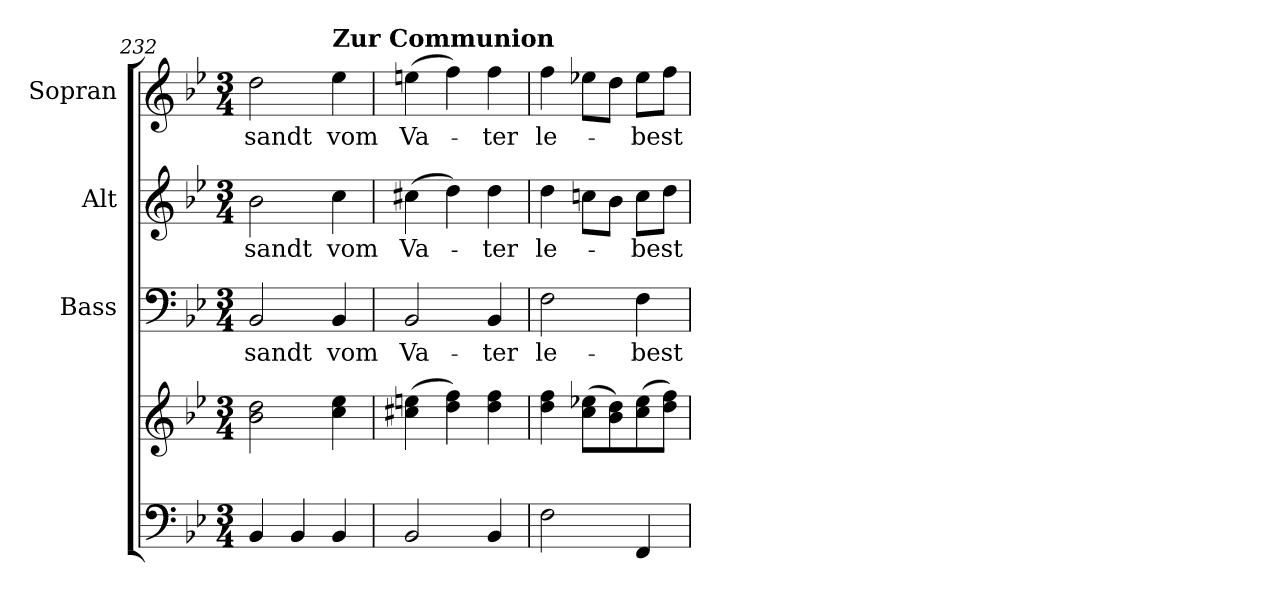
**kern	**kern	**kern	**text	**kern	**text	**kern	**text
*part4	*part4	*part3	*part3	*part2	*part2	*part1	*part1
*staff5	*staff4	*staff3	*staff3	*staff2	*staff2	*staff1	*staff1
*	*	*I"Bass	*	*I"Alt	*	*I"Sopran	*
*	*	*I'B.	*	*I'A.	*	*I'S.	*
*clefF4	*clefG2	*clefF4	*	*clefG2	*	*clefG2	*
*k[b-e-]	*k[b-e-]	*k[b-e-]	*	*k[b-e-]	*	*k[b-e-]	*
*B-:	*B-:	*B-:	*	*B-:	*	*B-:	*
*M3/4	*M3/4	*M3/4	*	*M3/4	*	*M3/4	*
=232	=232	=232	=232	=232	=232	=232	=232
!	!	!	!LO:LY:b	!	!LO:LY:b	!	!LO:LY:b
4BB-/	2b-\ 2dd\	2BB-/	-sandt	2b-\	-sandt	2dd\	-sandt
4BB-/	.	.	.	.	.	.	.
!	!	!	!	!	!	!LO:TX:a:B:t=Zur Communion	!
!	!	!	!LO:LY:b	!	!LO:LY:b	!	!LO:LY:b
4BB-/	4cc\ 4ee-\	4BB-/	vom	4cc\	vom	4ee-\	vom
=233	=233	=233	=233	=233	=233	=233	=233
!	!	!	!LO:LY:b	!	!LO:LY:b	!	!LO:LY:b
2BB-/	(>4cc#X\ 4een\	2BB-/	Va-	(>4cc#X\	Va-	(>4een\	Va-
.	4dd\ 4ff\)	.	.	4dd\)	.	4ff\)	.
!	!	!	!LO:LY:b	!	!LO:LY:b	!	!LO:LY:b
4BB-/	4dd\ 4ff\	4BB-/	-ter	4dd\	-ter	4ff\	-ter
=234	=234	=234	=234	=234	=234	=234	=234
!	!	!	!LO:LY:b	!	!LO:LY:b	!	!LO:LY:b
2F\	4dd\ 4ff\	2F\	le-	4dd\	le-	4ff\	le-
.	(>8cc\ 8ee-X\L	.	.	8ccn\L	.	8ee-X\L	.
.	8b-\ 8dd\)	.	.	8b-\J	.	8dd\J	.
!	!	!	!LO:LY:b	!	!LO:LY:b	!	!LO:LY:b
4FF/	(>8cc\ 8ee-\	4F\	-best	8cc\L	-best	8ee-\L	-best
.	8dd\ 8ff\J)	.	.	8dd\J	.	8ff\J	.
=	=	=	=	=	=	=	=
*-	*-	*-	*-	*-	*-	*-	*-
